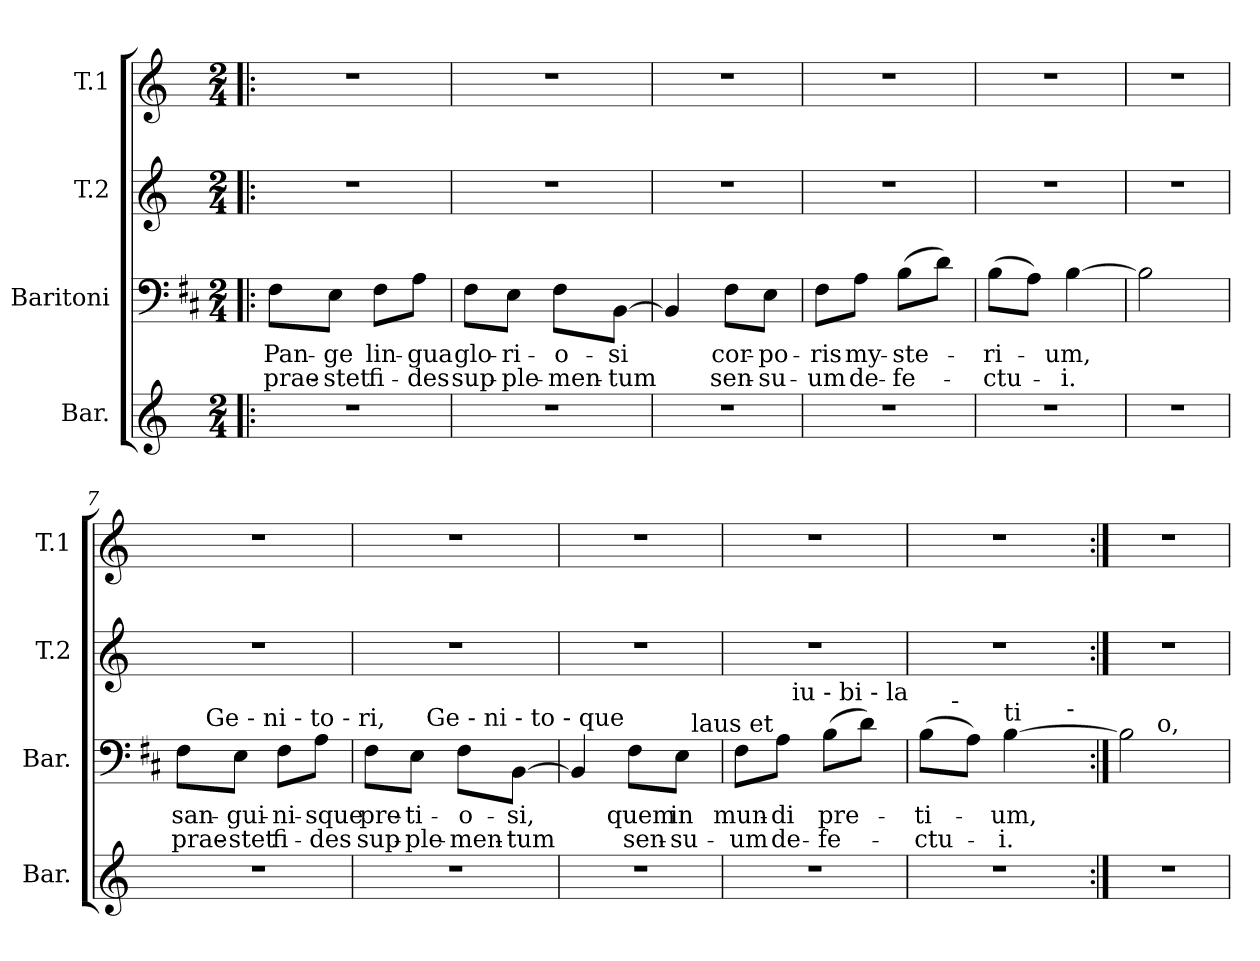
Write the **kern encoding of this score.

**kern	**kern	**text	**text	**kern	**kern
*part4	*part3	*part3	*part3	*part2	*part1
*staff4	*staff3	*staff3	*staff3	*staff2	*staff1
*I"Bar.	*I"Baritoni	*	*	*I"T.2	*I"T.1
*I'Bar.	*I'Bar.	*	*	*I'T.2	*I'T.1
*clefG2	*clefF4	*	*	*clefG2	*clefG2
*k[]	*k[f#c#]	*	*	*k[]	*k[]
*C:	*D:	*	*	*C:	*C:
*M2/4	*M2/4	*	*	*M2/4	*M2/4
=1!|:	=1!|:	=1!|:	=1!|:	=1!|:	=1!|:
!	!	!LO:LY:b	!LO:LY:b	!	!
2r	8F#\L	Pan-	prae-	2r	2r
!	!	!LO:LY:b	!LO:LY:b	!	!
.	8E\J	-ge	-stet	.	.
!	!	!LO:LY:b	!LO:LY:b	!	!
.	8F#\L	lin-	fi-	.	.
!	!	!LO:LY:b	!LO:LY:b	!	!
.	8A\J	-gua	-des	.	.
=2	=2	=2	=2	=2	=2
!	!	!LO:LY:b	!LO:LY:b	!	!
2r	8F#\L	glo-	sup-	2r	2r
!	!	!LO:LY:b	!LO:LY:b	!	!
.	8E\J	-ri-	-ple-	.	.
!	!	!LO:LY:b	!LO:LY:b	!	!
.	8F#\L	-o-	-men-	.	.
!	!	!LO:LY:b	!LO:LY:b	!	!
.	[>8BB\J	-si	-tum	.	.
=3	=3	=3	=3	=3	=3
2r	4BB/]	.	.	2r	2r
!	!	!LO:LY:b	!LO:LY:b	!	!
.	8F#\L	cor-	sen-	.	.
!	!	!LO:LY:b	!LO:LY:b	!	!
.	8E\J	-po-	-su-	.	.
=4	=4	=4	=4	=4	=4
!	!	!LO:LY:b	!LO:LY:b	!	!
2r	8F#\L	-ris	-um	2r	2r
!	!	!LO:LY:b	!LO:LY:b	!	!
.	8A\J	my-	de-	.	.
!	!	!LO:LY:b	!LO:LY:b	!	!
.	(>8B\L	-ste-	-fe-	.	.
.	8d\J)	.	.	.	.
=5	=5	=5	=5	=5	=5
!	!	!LO:LY:b	!LO:LY:b	!	!
2r	(>8B\L	-ri-	-ctu-	2r	2r
.	8A\J)	.	.	.	.
!	!	!LO:LY:b	!LO:LY:b	!	!
.	[<4B\	-um,	-i.	.	.
!!LO:LB:g=z
=6	=6	=6	=6	=6	=6
2r	2B\]	.	.	2r	2r
=7	=7	=7	=7	=7	=7
!	!	!LO:LY:b	!LO:LY:b	!	!
*	*^	*	*	*	*
2r	8F#\L	16ryy	san-	prae-	2r	2r
!	!	!LO:TX:a:t=Ge - ni - to - ri,	!	!	!	!
.	.	4..ryy	.	.	.	.
!	!	!	!LO:LY:b	!LO:LY:b	!	!
.	8E\J	.	-gui-	-stet	.	.
!	!	!	!LO:LY:b	!LO:LY:b	!	!
.	8F#\L	.	-ni-	fi-	.	.
!	!	!	!LO:LY:b	!LO:LY:b	!	!
.	8A\J	.	-sque	-des	.	.
=8	=8	=8	=8	=8	=8	=8
!	!	!	!LO:LY:b	!LO:LY:b	!	!
2r	8F#\L	8ryy	pre-	sup-	2r	2r
!	!	!	!LO:LY:b	!LO:LY:b	!	!
.	8E\J	32ryy	-ti-	-ple-	.	.
!	!	!LO:TX:a:t=Ge - ni - to - que	!	!	!	!
.	.	4ryy	.	.	.	.
!	!	!	!LO:LY:b	!LO:LY:b	!	!
.	8F#\L	.	-o-	-men-	.	.
!	!	!	!LO:LY:b	!LO:LY:b	!	!
.	[>8BB\J	.	-si,	-tum	.	.
.	.	16.ryy	.	.	.	.
=9	=9	=9	=9	=9	=9	=9
2r	4BB/]	4ryy	.	.	2r	2r
!	!	!	!LO:LY:b	!LO:LY:b	!	!
.	8F#\L	8ryy	quem	sen-	.	.
!	!	!	!LO:LY:b	!LO:LY:b	!	!
.	8E\J	32ryy	in	-su-	.	.
!	!	!LO:TX:a:t=laus et	!	!	!	!
.	.	16.ryy	.	.	.	.
=10	=10	=10	=10	=10	=10	=10
!	!	!	!LO:LY:b	!LO:LY:b	!	!
2r	8F#\L	8ryy	mun-	-um	2r	2r
!	!	!	!LO:LY:b	!LO:LY:b	!	!
.	8A\J	32ryy	-di	de-	.	.
!	!	!LO:TX:a:t=iu - bi - la	!	!	!	!
.	.	4ryy	.	.	.	.
!	!	!	!LO:LY:b	!LO:LY:b	!	!
.	(>8B\L	.	pre-	-fe-	.	.
.	8d\J)	.	.	.	.	.
.	.	16.ryy	.	.	.	.
=11	=11	=11	=11	=11	=11	=11
!	!	!	!LO:LY:b	!LO:LY:b	!	!
*	*	*^	*	*	*	*
2r	(>8B\L	16.ryy	4..ryy	-ti-	-ctu-	2r	2r
!	!	!LO:TX:a:t=-	!	!	!	!	!
.	.	4ryy	.	.	.	.	.
.	8A\J)	.	.	.	.	.	.
!	!LO:TX:a:t=ti	!	!	!	!	!	!
!	!	!	!	!LO:LY:b	!LO:LY:b	!	!
.	[>4B\	.	.	-um,	-i.	.	.
.	.	8ryy	.	.	.	.	.
!	!	!	!LO:TX:a:t=-	!	!	!	!
.	.	.	16ryy	.	.	.	.
.	.	32ryy	.	.	.	.	.
*	*	*v	*v	*	*	*	*
=12:|!	=12:|!	=12:|!	=12:|!	=12:|!	=12:|!	=12:|!
2r	2B\]	8ryy	.	.	2r	2r
!	!	!LO:TX:a:t=o,	!	!	!	!
.	.	4.ryy	.	.	.	.
*	*v	*v	*	*	*	*
=	=	=	=	=	=
*-	*-	*-	*-	*-	*-
